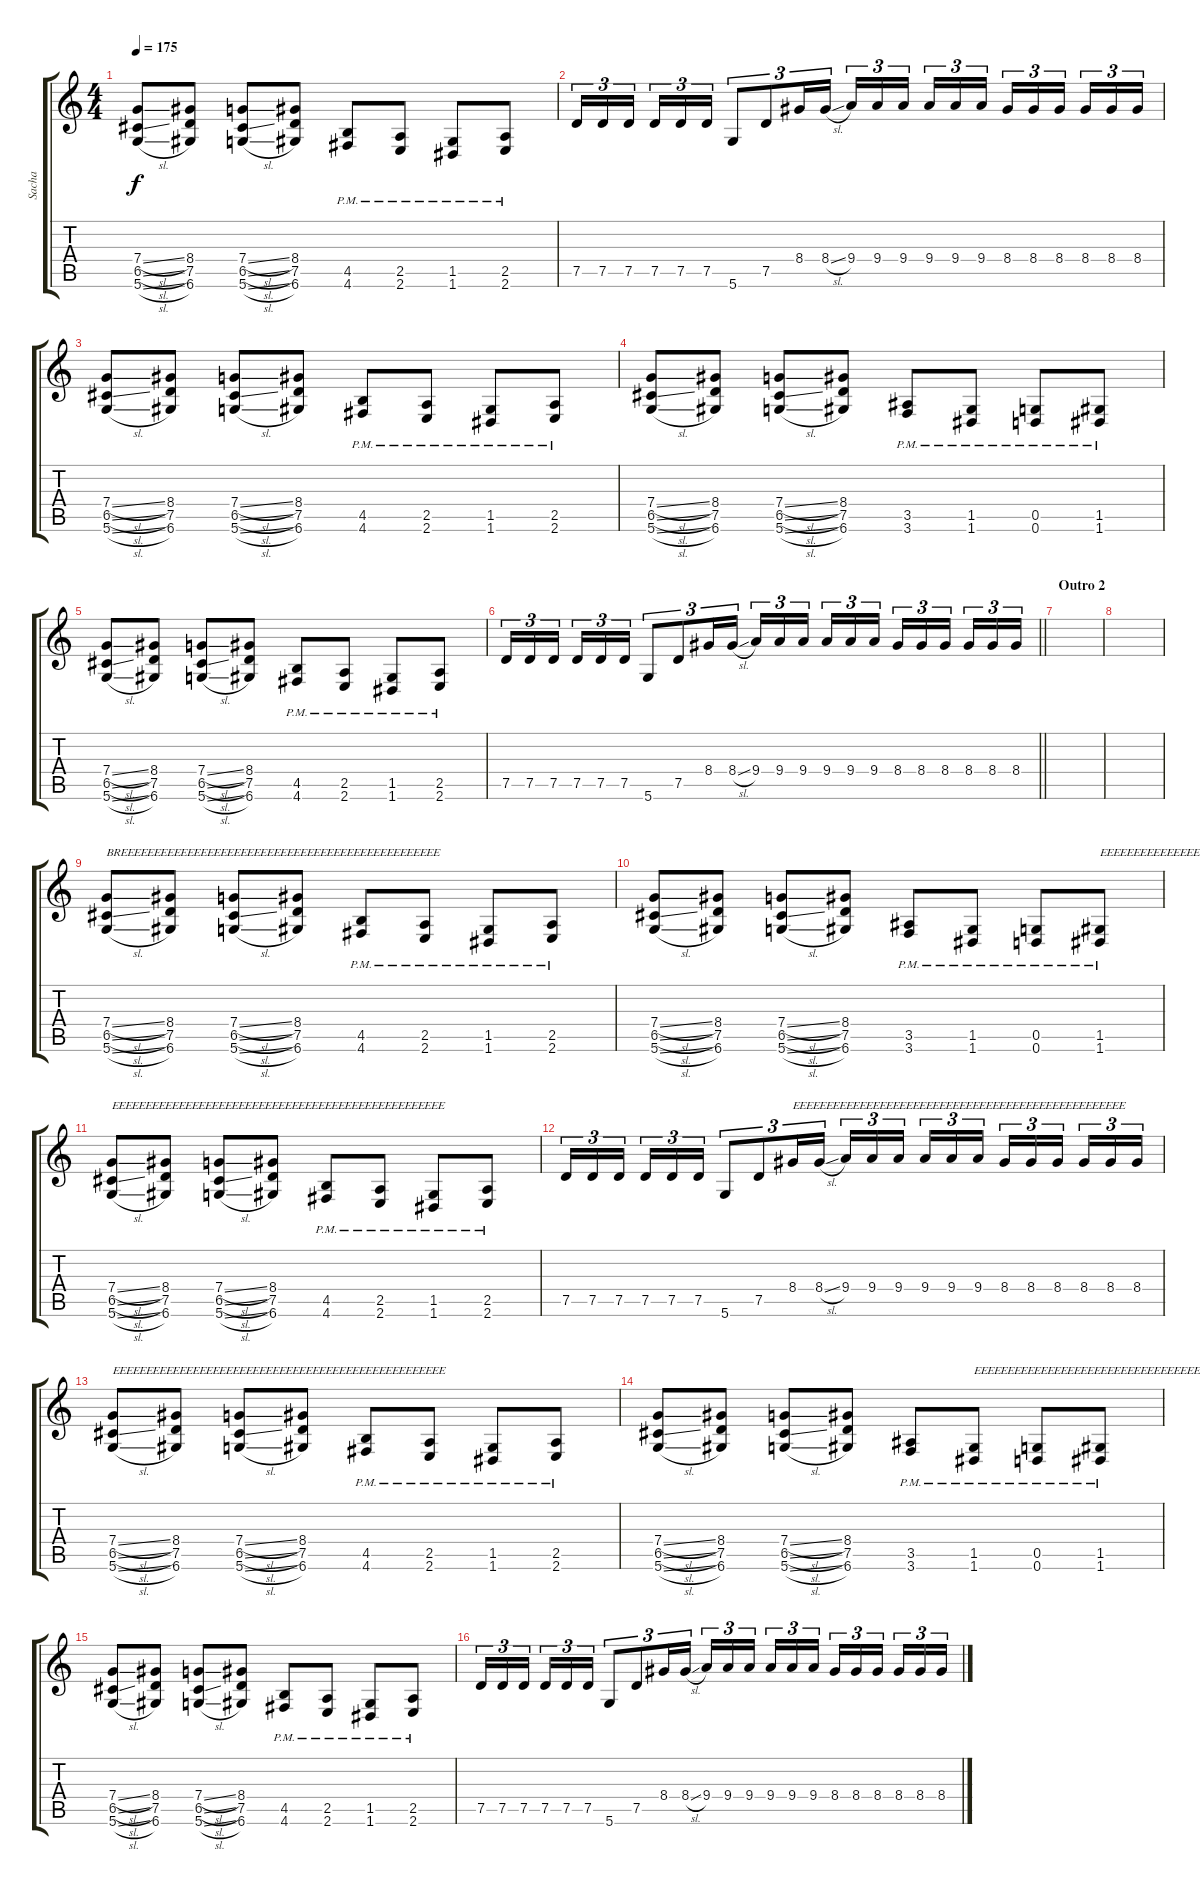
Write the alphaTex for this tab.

\track ("Sacha" "Sacha") {instrument distortionguitar}
\staff {score tabs}
\tuning (D4 A3 F3 C3 G2 D2) {hide}
\ts (4 4)
\tempo 175
\clef g2
\ks c
(7.4{sl} 6.5{sl} 5.6{sl}).8{dy f} (8.4 7.5 6.6).8 (7.4{sl} 6.5{sl} 5.6{sl}).8 (8.4 7.5 6.6).8 (4.5{pm} 4.6{pm}).8 (2.5{pm} 2.6{pm}).8 (1.5{pm} 1.6{pm}).8 (2.5{pm} 2.6{pm}).8 |
7.5.16{tu (3 2)} 7.5.16{tu (3 2)} 7.5.16{tu (3 2) beam splitsecondary} 7.5.16{tu (3 2)} 7.5.16{tu (3 2)} 7.5.16{tu (3 2)} 5.6.8{tu (3 2)} 7.5.8{tu (3 2)} 8.4.16{tu (3 2)} 8.4{sl}.16{tu (3 2)} 9.4.16{tu (3 2)} 9.4.16{tu (3 2)} 9.4.16{tu (3 2) beam splitsecondary} 9.4.16{tu (3 2)} 9.4.16{tu (3 2)} 9.4.16{tu (3 2)} 8.4.16{tu (3 2)} 8.4.16{tu (3 2)} 8.4.16{tu (3 2) beam splitsecondary} 8.4.16{tu (3 2)} 8.4.16{tu (3 2)} 8.4.16{tu (3 2)} |
(7.4{sl} 6.5{sl} 5.6{sl}).8 (8.4 7.5 6.6).8 (7.4{sl} 6.5{sl} 5.6{sl}).8 (8.4 7.5 6.6).8 (4.5{pm} 4.6{pm}).8 (2.5{pm} 2.6{pm}).8 (1.5{pm} 1.6{pm}).8 (2.5{pm} 2.6{pm}).8 |
(7.4{sl} 6.5{sl} 5.6{sl}).8 (8.4 7.5 6.6).8 (7.4{sl} 6.5{sl} 5.6{sl}).8 (8.4 7.5 6.6).8 (3.5{pm} 3.6{pm}).8 (1.5{pm} 1.6{pm}).8 (0.5{pm} 0.6{pm}).8 (1.5{pm} 1.6{pm}).8 |
(7.4{sl} 6.5{sl} 5.6{sl}).8 (8.4 7.5 6.6).8 (7.4{sl} 6.5{sl} 5.6{sl}).8 (8.4 7.5 6.6).8 (4.5{pm} 4.6{pm}).8 (2.5{pm} 2.6{pm}).8 (1.5{pm} 1.6{pm}).8 (2.5{pm} 2.6{pm}).8 |
\barLineRight lightlight
7.5.16{tu (3 2)} 7.5.16{tu (3 2)} 7.5.16{tu (3 2) beam splitsecondary} 7.5.16{tu (3 2)} 7.5.16{tu (3 2)} 7.5.16{tu (3 2)} 5.6.8{tu (3 2)} 7.5.8{tu (3 2)} 8.4.16{tu (3 2)} 8.4{sl}.16{tu (3 2)} 9.4.16{tu (3 2)} 9.4.16{tu (3 2)} 9.4.16{tu (3 2) beam splitsecondary} 9.4.16{tu (3 2)} 9.4.16{tu (3 2)} 9.4.16{tu (3 2)} 8.4.16{tu (3 2)} 8.4.16{tu (3 2)} 8.4.16{tu (3 2) beam splitsecondary} 8.4.16{tu (3 2)} 8.4.16{tu (3 2)} 8.4.16{tu (3 2)} |
\section ("" "Outro 2")
|
|
(7.4{sl} 6.5{sl} 5.6{sl}).8{txt "BREEEEEEEEEEEEEEEEEEEEEEEEEEEEEEEEEEEEEEEEEEEEEEEE"} (8.4 7.5 6.6).8 (7.4{sl} 6.5{sl} 5.6{sl}).8 (8.4 7.5 6.6).8 (4.5{pm} 4.6{pm}).8 (2.5{pm} 2.6{pm}).8 (1.5{pm} 1.6{pm}).8 (2.5{pm} 2.6{pm}).8 |
(7.4{sl} 6.5{sl} 5.6{sl}).8 (8.4 7.5 6.6).8 (7.4{sl} 6.5{sl} 5.6{sl}).8 (8.4 7.5 6.6).8 (3.5{pm} 3.6{pm}).8 (1.5{pm} 1.6{pm}).8 (0.5{pm} 0.6{pm}).8 (1.5{pm} 1.6{pm}).8{txt "EEEEEEEEEEEEEEEEEE"} |
(7.4{sl} 6.5{sl} 5.6{sl}).8{txt "EEEEEEEEEEEEEEEEEEEEEEEEEEEEEEEEEEEEEEEEEEEEEEEEEE"} (8.4 7.5 6.6).8 (7.4{sl} 6.5{sl} 5.6{sl}).8 (8.4 7.5 6.6).8 (4.5{pm} 4.6{pm}).8 (2.5{pm} 2.6{pm}).8 (1.5{pm} 1.6{pm}).8 (2.5{pm} 2.6{pm}).8 |
7.5.16{tu (3 2)} 7.5.16{tu (3 2)} 7.5.16{tu (3 2) beam splitsecondary} 7.5.16{tu (3 2)} 7.5.16{tu (3 2)} 7.5.16{tu (3 2)} 5.6.8{tu (3 2)} 7.5.8{tu (3 2)} 8.4.16{tu (3 2) txt "EEEEEEEEEEEEEEEEEEEEEEEEEEEEEEEEEEEEEEEEEEEEEEEEEE"} 8.4{sl}.16{tu (3 2)} 9.4.16{tu (3 2)} 9.4.16{tu (3 2)} 9.4.16{tu (3 2) beam splitsecondary} 9.4.16{tu (3 2)} 9.4.16{tu (3 2)} 9.4.16{tu (3 2)} 8.4.16{tu (3 2)} 8.4.16{tu (3 2)} 8.4.16{tu (3 2) beam splitsecondary} 8.4.16{tu (3 2)} 8.4.16{tu (3 2)} 8.4.16{tu (3 2)} |
(7.4{sl} 6.5{sl} 5.6{sl}).8{txt "EEEEEEEEEEEEEEEEEEEEEEEEEEEEEEEEEEEEEEEEEEEEEEEEEE"} (8.4 7.5 6.6).8 (7.4{sl} 6.5{sl} 5.6{sl}).8 (8.4 7.5 6.6).8 (4.5{pm} 4.6{pm}).8 (2.5{pm} 2.6{pm}).8 (1.5{pm} 1.6{pm}).8 (2.5{pm} 2.6{pm}).8 |
(7.4{sl} 6.5{sl} 5.6{sl}).8 (8.4 7.5 6.6).8 (7.4{sl} 6.5{sl} 5.6{sl}).8 (8.4 7.5 6.6).8 (3.5{pm} 3.6{pm}).8 (1.5{pm} 1.6{pm}).8{txt "EEEEEEEEEEEEEEEEEEEEEEEEEEEEEEEEEEEEEEEEEEEEEEEEEE"} (0.5{pm} 0.6{pm}).8 (1.5{pm} 1.6{pm}).8 |
(7.4{sl} 6.5{sl} 5.6{sl}).8 (8.4 7.5 6.6).8 (7.4{sl} 6.5{sl} 5.6{sl}).8 (8.4 7.5 6.6).8 (4.5{pm} 4.6{pm}).8 (2.5{pm} 2.6{pm}).8 (1.5{pm} 1.6{pm}).8 (2.5{pm} 2.6{pm}).8 |
7.5.16{tu (3 2)} 7.5.16{tu (3 2)} 7.5.16{tu (3 2) beam splitsecondary} 7.5.16{tu (3 2)} 7.5.16{tu (3 2)} 7.5.16{tu (3 2)} 5.6.8{tu (3 2)} 7.5.8{tu (3 2)} 8.4.16{tu (3 2)} 8.4{sl}.16{tu (3 2)} 9.4.16{tu (3 2)} 9.4.16{tu (3 2)} 9.4.16{tu (3 2) beam splitsecondary} 9.4.16{tu (3 2)} 9.4.16{tu (3 2)} 9.4.16{tu (3 2)} 8.4.16{tu (3 2)} 8.4.16{tu (3 2)} 8.4.16{tu (3 2) beam splitsecondary} 8.4.16{tu (3 2)} 8.4.16{tu (3 2)} 8.4.16{tu (3 2)}
